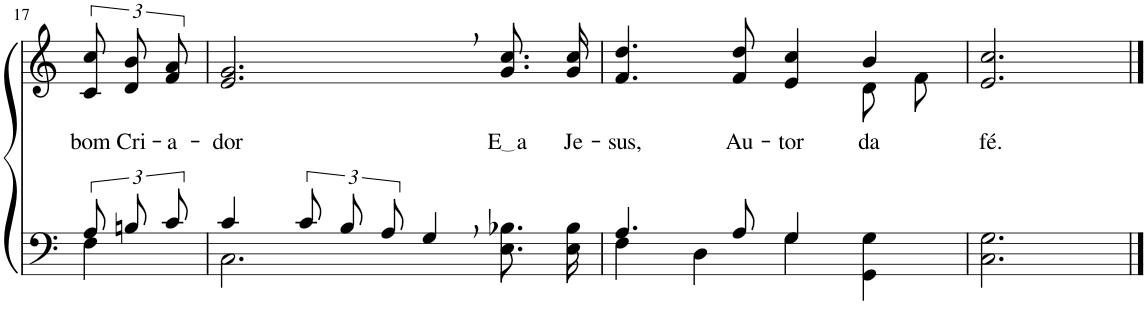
**kern	**kern	**text
*part2	*part1	*part1
*staff2	*staff1	*staff1
*I"Parte III e IV	*I"Parte I e II	*
!!LO:PB:g=z
*clefF4	*clefG2	*
*Trd-1c-2	*Trd-1c-2	*
*k[]	*k[]	*
*M4/4	*M4/4	*
=17	=17	=17
*^	*	*
!	!	!	!LO:LY:b
12A/L	4F\	12c/ 12cc/L	bom
!	!	!	!LO:LY:b
12Bn/	.	12d/ 12b/	Cri-
!	!	!	!LO:LY:b
12c/J	.	12f/ 12a/J	-a-
=18	=18	=18	=18
!	!	!	!LO:LY:b
4c/	2.C\	2.e/, 2.g/,	-dor
12c/L	.	.	.
12B/	.	.	.
12A/J	.	.	.
4G,/	.	.	.
!	!	!	!LO:LY:b
4ryy	8.E\ 8.B-X\L	8.g/ 8.cc/L	E a
!	!	!	!LO:LY:b
.	16E\ 16B-\Jk	16g/ 16cc/Jk	Je-
=19	=19	=19	=19
!	!	!	!LO:LY:b
*	*	*^	*
4.A/	4F\	4.f/ 4.dd/	2.ryy	-sus,
.	4D\	.	.	.
!	!	!	!	!LO:LY:b
8A/	.	8f/ 8dd/	.	Au-
!	!	!	!	!LO:LY:b
4G/	4G\	4e/ 4cc/	.	-tor
!	!	!	!	!LO:LY:b
4ryy	4GG\ 4G\	4b/	8d\L	da
.	.	.	8f\J	.
*v	*v	*	*	*
=20	=20	=20	=20
!	!	!	!LO:LY:b
*	*v	*v	*
2.C\ 2.G\	2.e/ 2.cc/	fé.
==	==	==
*-	*-	*-
